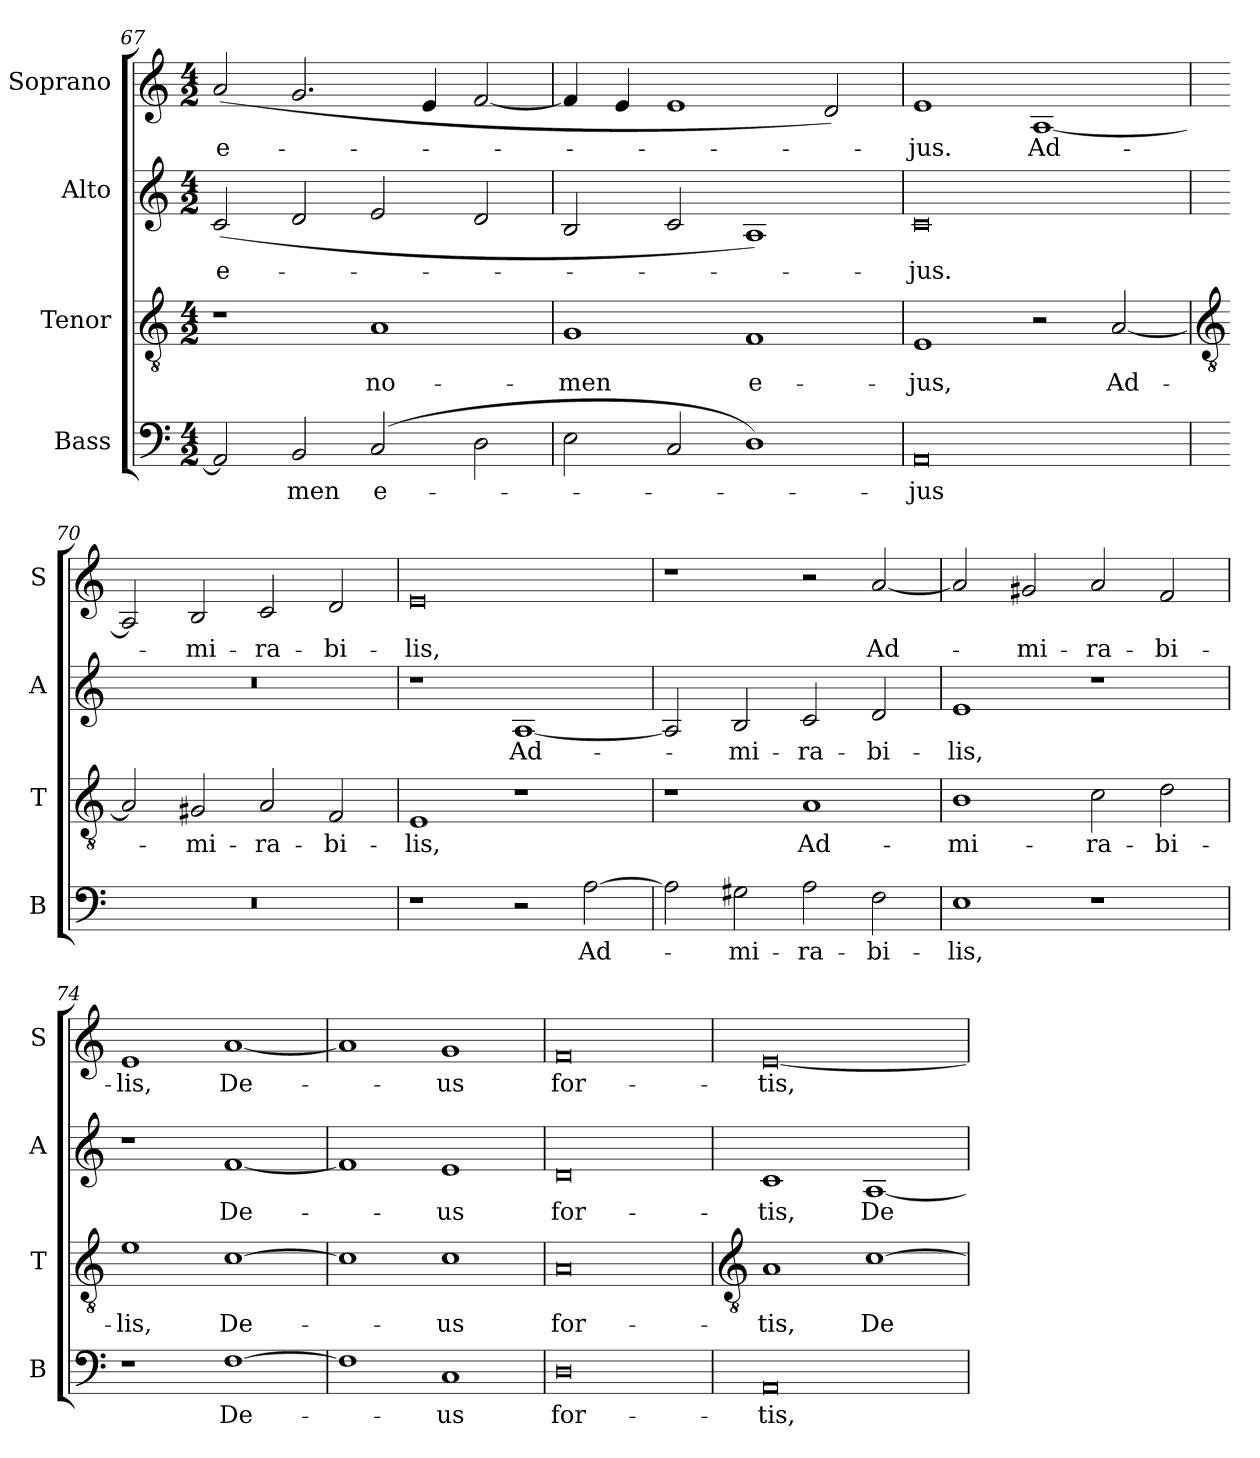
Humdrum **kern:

**kern	**text	**kern	**text	**kern	**text	**kern	**text
*part4	*part4	*part3	*part3	*part2	*part2	*part1	*part1
*staff4	*staff4	*staff3	*staff3	*staff2	*staff2	*staff1	*staff1
*I"Bass	*	*I"Tenor	*	*I"Alto	*	*I"Soprano	*
*I'B	*	*I'T	*	*I'A	*	*I'S	*
*clefF4	*	*clefGv2	*	*clefG2	*	*clefG2	*
*k[]	*	*k[]	*	*k[]	*	*k[]	*
*C:	*	*C:	*	*C:	*	*C:	*
*M4/2	*	*M4/2	*	*M4/2	*	*M4/2	*
=67	=67	=67	=67	=67	=67	=67	=67
!	!	!	!	!	!LO:LY:b	!	!LO:LY:b
2AA]	.	1r	.	(<2c	e-	(<2a	e-
!	!LO:LY:b	!	!	!	!	!	!
2BB	men	.	.	2d	.	2.g	.
!	!LO:LY:b	!	!LO:LY:b	!	!	!	!
(<2C	e-	1A	no-	2e	.	.	.
.	.	.	.	.	.	4e	.
2D	.	.	.	2d	.	[2f	.
=68	=68	=68	=68	=68	=68	=68	=68
!	!	!	!LO:LY:b	!	!	!	!
2E	.	1G	-men	2B	.	4f]	.
.	.	.	.	.	.	4e	.
2C	.	.	.	2c	.	1e	.
!	!	!	!LO:LY:b	!	!	!	!
1D)	.	1F	e-	1A)	.	.	.
.	.	.	.	.	.	2d)	.
=69	=69	=69	=69	=69	=69	=69	=69
!	!LO:LY:b	!	!LO:LY:b	!	!LO:LY:b	!	!LO:LY:b
0AA	jus	1E	-jus,	0c	jus.	1e	jus.
!	!	!	!	!	!	!	!LO:LY:b
.	.	2r	.	.	.	[1A	Ad-
!	!	!	!LO:LY:b	!	!	!	!
.	.	[2A	Ad-	.	.	.	.
!!LO:LB:g=z
=70	=70	=70	=70	=70	=70	=70	=70
*	*	*clefGv2	*	*	*	*	*
0r	.	2A]	.	0r	.	2A]	.
!	!	!	!LO:LY:b	!	!	!	!LO:LY:b
.	.	2G#	mi-	.	.	2B	mi-
!	!	!	!LO:LY:b	!	!	!	!LO:LY:b
.	.	2A	-ra-	.	.	2c	-ra-
!	!	!	!LO:LY:b	!	!	!	!LO:LY:b
.	.	2F	-bi-	.	.	2d	-bi-
=71	=71	=71	=71	=71	=71	=71	=71
!	!	!	!LO:LY:b	!	!	!	!LO:LY:b
1r	.	1E	-lis,	1r	.	0e	-lis,
!	!	!	!	!	!LO:LY:b	!	!
2r	.	1r	.	[1A	Ad-	.	.
!	!LO:LY:b	!	!	!	!	!	!
[2A	Ad-	.	.	.	.	.	.
=72	=72	=72	=72	=72	=72	=72	=72
2A]	.	1r	.	2A]	.	1r	.
!	!LO:LY:b	!	!	!	!LO:LY:b	!	!
2G#	mi-	.	.	2B	mi-	.	.
!	!LO:LY:b	!	!LO:LY:b	!	!LO:LY:b	!	!
2A	-ra-	1A	Ad-	2c	-ra-	2r	.
!	!LO:LY:b	!	!	!	!LO:LY:b	!	!LO:LY:b
2F	-bi-	.	.	2d	-bi-	[2a	Ad-
=73	=73	=73	=73	=73	=73	=73	=73
!	!LO:LY:b	!	!LO:LY:b	!	!LO:LY:b	!	!
1E	-lis,	1B	-mi-	1e	-lis,	2a]	.
!	!	!	!	!	!	!	!LO:LY:b
.	.	.	.	.	.	2g#	mi-
!	!	!	!LO:LY:b	!	!	!	!LO:LY:b
1r	.	2c	-ra-	1r	.	2a	-ra-
!	!	!	!LO:LY:b	!	!	!	!LO:LY:b
.	.	2d	-bi-	.	.	2f	-bi-
=74	=74	=74	=74	=74	=74	=74	=74
!	!	!	!LO:LY:b	!	!	!	!LO:LY:b
1r	.	1e	-lis,	1r	.	1e	-lis,
!	!LO:LY:b	!	!LO:LY:b	!	!LO:LY:b	!	!LO:LY:b
[1F	De-	[1c	De-	[1f	De-	[1a	De-
=75	=75	=75	=75	=75	=75	=75	=75
1F]	.	1c]	.	1f]	.	1a]	.
!	!LO:LY:b	!	!LO:LY:b	!	!LO:LY:b	!	!LO:LY:b
1C	us	1c	us	1e	us	1g	us
=76	=76	=76	=76	=76	=76	=76	=76
!	!LO:LY:b	!	!LO:LY:b	!	!LO:LY:b	!	!LO:LY:b
0D	for-	0A	for-	0d	for-	0f	for-
!!LO:LB:g=z
=77	=77	=77	=77	=77	=77	=77	=77
*	*	*clefGv2	*	*	*	*	*
!	!LO:LY:b	!	!LO:LY:b	!	!LO:LY:b	!	!LO:LY:b
0AA	-tis,	1A	-tis,	1c	-tis,	[0e	-tis,
!	!	!	!LO:LY:b	!	!LO:LY:b	!	!
.	.	[1c	De-	[1A	De-	.	.
=	=	=	=	=	=	=	=
*-	*-	*-	*-	*-	*-	*-	*-
